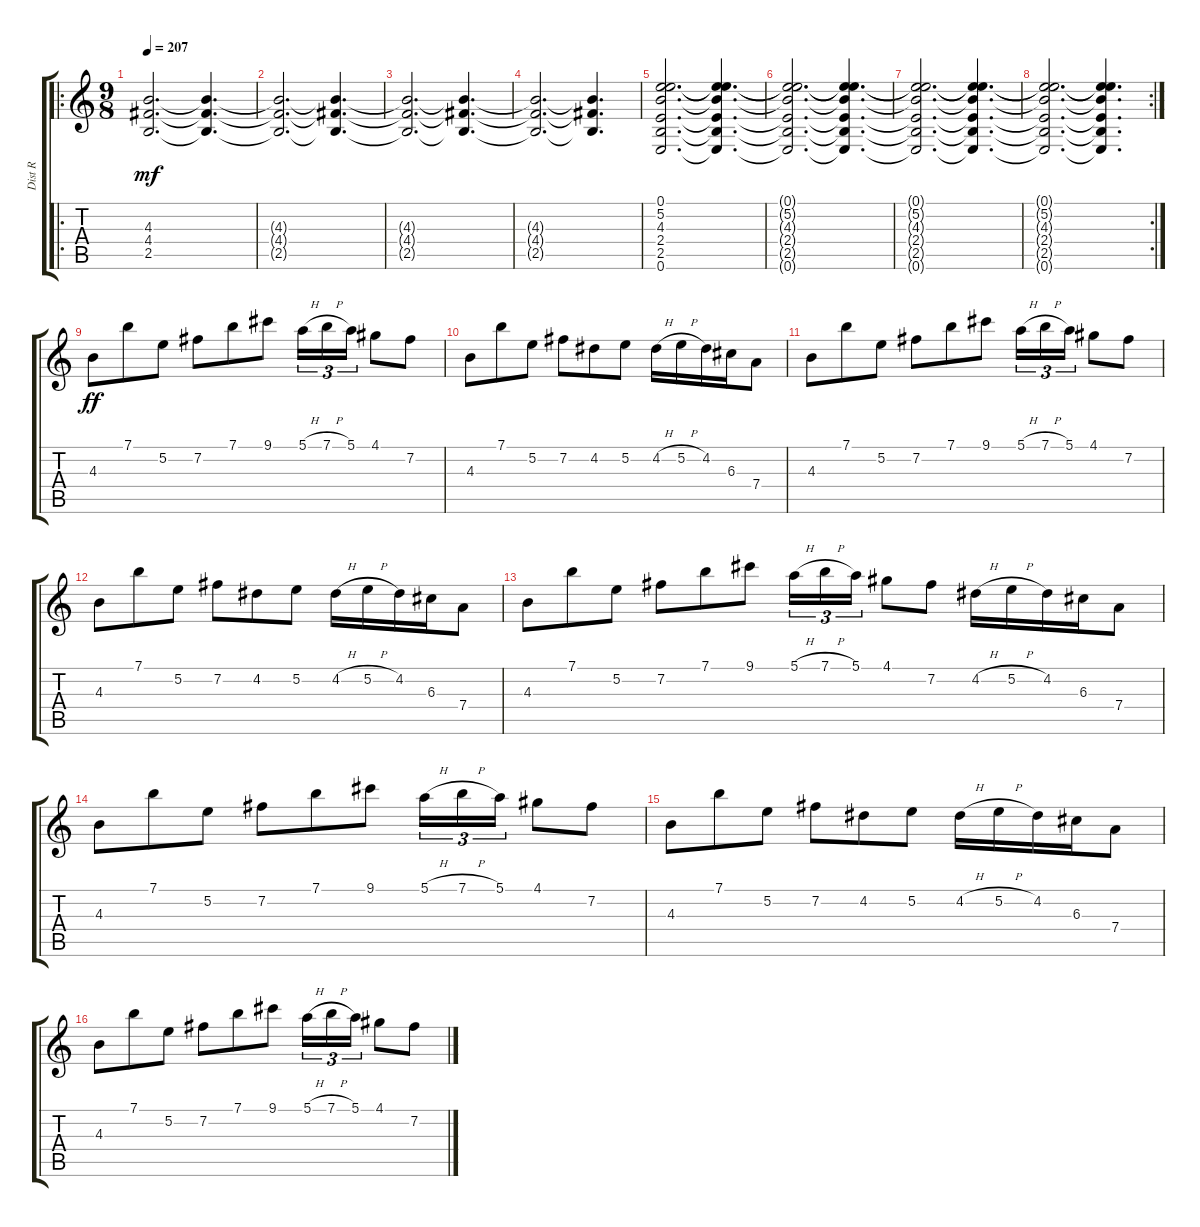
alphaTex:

\track ("Dist R" "Dist R") {instrument distortionguitar}
\staff {score tabs}
\tuning (E4 B3 G3 D3 A2 E2) {hide}
\ro
\ts (9 8)
\tempo 207
\clef g2
\ks c
(4.3 4.4 2.5).2{d dy mf} (4.3{t} 4.4{t} 2.5{t}).4{d} |
(4.3{t} 4.4{t} 2.5{t}).2{d} (4.3{t} 4.4{t} 2.5{t}).4{d} |
(4.3{t} 4.4{t} 2.5{t}).2{d} (4.3{t} 4.4{t} 2.5{t}).4{d} |
(4.3{t} 4.4{t} 2.5{t}).2{d} (4.3{t} 4.4{t} 2.5{t}).4{d} |
(0.1 5.2 4.3 2.4 2.5 0.6).2{d} (0.1{t} 5.2{t} 4.3{t} 2.4{t} 2.5{t} 0.6{t}).4{d} |
(0.1{t} 5.2{t} 4.3{t} 2.4{t} 2.5{t} 0.6{t}).2{d} (0.1{t} 5.2{t} 4.3{t} 2.4{t} 2.5{t} 0.6{t}).4{d} |
(0.1{t} 5.2{t} 4.3{t} 2.4{t} 2.5{t} 0.6{t}).2{d} (0.1{t} 5.2{t} 4.3{t} 2.4{t} 2.5{t} 0.6{t}).4{d} |
\rc 2
(0.1{t} 5.2{t} 4.3{t} 2.4{t} 2.5{t} 0.6{t}).2{d} (0.1{t} 5.2{t} 4.3{t} 2.4{t} 2.5{t} 0.6{t}).4{d} |
4.3.8{dy ff} 7.1.8 5.2.8 7.2.8 7.1.8 9.1.8 5.1{h}.16{tu (3 2)} 7.1{h}.16{tu (3 2)} 5.1.16{tu (3 2)} 4.1.8 7.2.8 |
4.3.8 7.1.8 5.2.8 7.2.8 4.2.8 5.2.8 4.2{h}.16 5.2{h}.16 4.2.16 6.3.16 7.4.8 |
4.3.8 7.1.8 5.2.8 7.2.8 7.1.8 9.1.8 5.1{h}.16{tu (3 2)} 7.1{h}.16{tu (3 2)} 5.1.16{tu (3 2)} 4.1.8 7.2.8 |
4.3.8 7.1.8 5.2.8 7.2.8 4.2.8 5.2.8 4.2{h}.16 5.2{h}.16 4.2.16 6.3.16 7.4.8 |
4.3.8 7.1.8 5.2.8 7.2.8 7.1.8 9.1.8 5.1{h}.16{tu (3 2)} 7.1{h}.16{tu (3 2)} 5.1.16{tu (3 2)} 4.1.8 7.2.8 4.2{h}.16 5.2{h}.16 4.2.16 6.3.16 7.4.8 |
4.3.8 7.1.8 5.2.8 7.2.8 7.1.8 9.1.8 5.1{h}.16{tu (3 2)} 7.1{h}.16{tu (3 2)} 5.1.16{tu (3 2)} 4.1.8 7.2.8 |
4.3.8 7.1.8 5.2.8 7.2.8 4.2.8 5.2.8 4.2{h}.16 5.2{h}.16 4.2.16 6.3.16 7.4.8 |
4.3.8 7.1.8 5.2.8 7.2.8 7.1.8 9.1.8 5.1{h}.16{tu (3 2)} 7.1{h}.16{tu (3 2)} 5.1.16{tu (3 2)} 4.1.8 7.2.8
